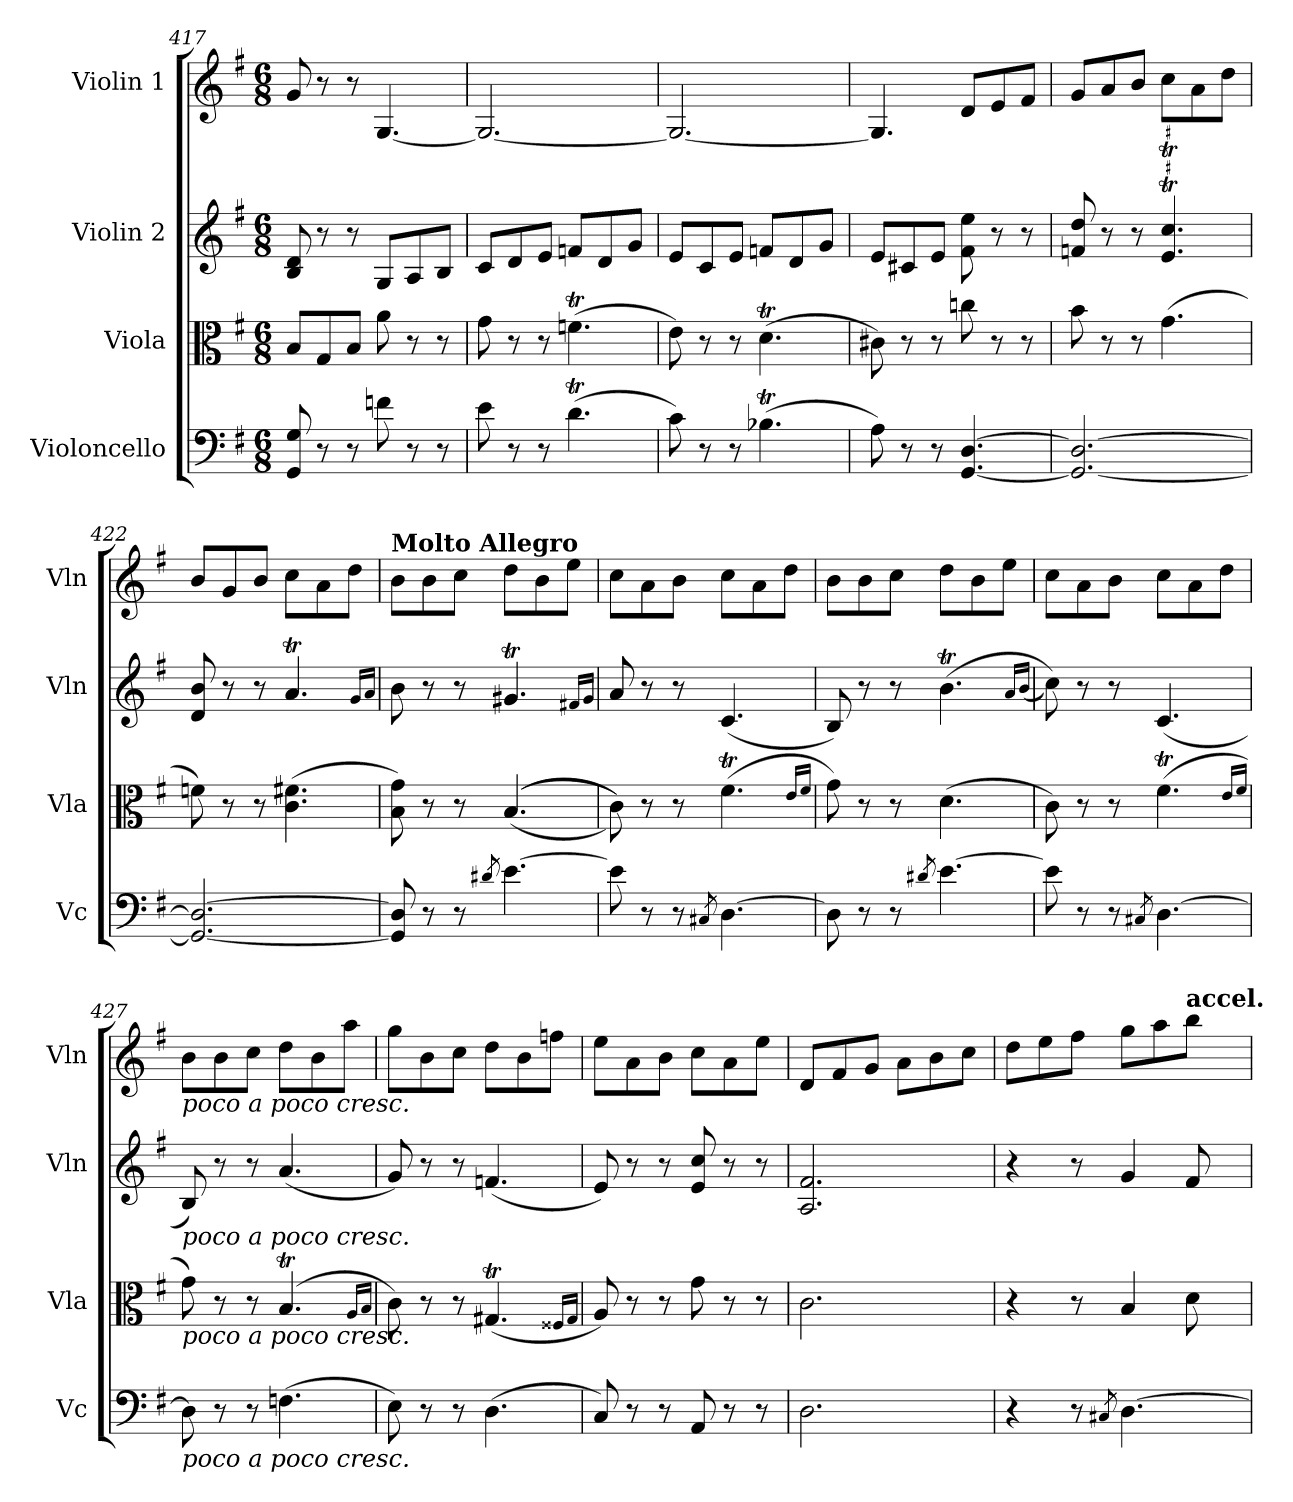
**kern	**dynam	**kern	**dynam	**kern	**dynam	**kern	**dynam
*part4	*part4	*part3	*part3	*part2	*part2	*part1	*part1
*staff4	*staff4	*staff3	*staff3	*staff2	*staff2	*staff1	*staff1
*I"Violoncello	*	*I"Viola	*	*I"Violin 2	*	*I"Violin 1	*
*I'Vc	*	*I'Vla	*	*I'Vln	*	*I'Vln	*
*clefF4	*	*clefC3	*	*clefG2	*	*clefG2	*
*k[f#]	*	*k[f#]	*	*k[f#]	*	*k[f#]	*
*M6/8	*	*M6/8	*	*M6/8	*	*M6/8	*
=417	=417	=417	=417	=417	=417	=417	=417
8GG/ 8G/	.	8B/L	.	8B/ 8d/	.	8g/	.
8r	.	8G/	.	8r	.	8r	.
8r	.	8B/J	.	8r	.	8r	.
8fn\	.	8a\	.	8G/L	.	[<4.G/	.
8r	.	8r	.	8A/	.	.	.
8r	.	8r	.	8B/J	.	.	.
!!LO:LB:g=z
=418	=418	=418	=418	=418	=418	=418	=418
8e\	.	8g\	.	8c/L	.	2.G/_	.
8r	.	8r	.	8d/	.	.	.
8r	.	8r	.	8e/J	.	.	.
(4.dT\	.	(4.fnT\	.	8fn/L	.	.	.
.	.	.	.	8d/	.	.	.
.	.	.	.	8g/J	.	.	.
=419	=419	=419	=419	=419	=419	=419	=419
!	!LO:DY:b	!	!	!	!	!	!
!	!LO:DY:n=1:b	!	!	!	!	!	!
!	!LO:DY:n=2:b	!	!LO:DY:b	!	!	!	!
!	!	!	!LO:DY:n=1:b	!	!	!	!
!	!	!	!LO:DY:n=2:b	!	!LO:DY:b	!	!
!	!	!	!	!	!LO:DY:n=1:b	!	!
!	!	!	!	!	!LO:DY:n=2:b	!	!LO:DY:b
!	!	!	!	!	!	!	!LO:DY:n=1:b
!	!	!	!	!	!	!	!LO:DY:n=2:b
8c\)	other-dynamics pp other-dynamics	8e\)	other-dynamics pp other-dynamics	8e/L	other-dynamics pp other-dynamics	2.G/_	other-dynamics pp other-dynamics
8r	.	8r	.	8c/	.	.	.
8r	.	8r	.	8e/J	.	.	.
(4.B-XT\	.	(4.dT\	.	8fn/L	.	.	.
.	.	.	.	8d/	.	.	.
.	.	.	.	8g/J	.	.	.
=420	=420	=420	=420	=420	=420	=420	=420
8A\)	.	8c#X\)	.	8e/L	.	4.G/]	.
8r	.	8r	.	8c#X/	.	.	.
8r	.	8r	.	8e/J	.	.	.
[<4.GG/ [>4.D/	.	8ccn\	.	8f#\ 8ee\	.	8d/L	.
.	.	8r	.	8r	.	8e/	.
.	.	8r	.	8r	.	8f#/J	.
=421	=421	=421	=421	=421	=421	=421	=421
2.GG/_ 2.D/_	.	8b\	.	8fn/ 8dd/	.	8g/L	.
.	.	8r	.	8r	.	8a/	.
.	.	8r	.	8r	.	8b/J	.
.	.	(4.g\	.	4.e/T 4.cc/T	.	8cc\L	.
.	.	.	.	.	.	8a\	.
.	.	.	.	.	.	8dd\J	.
=422	=422	=422	=422	=422	=422	=422	=422
2.GG/_ 2.D/_	.	8fn\)	.	8d/ 8b/	.	8b/L	.
.	.	8r	.	8r	.	8g/	.
.	.	8r	.	8r	.	8b/J	.
.	.	(4.c\ 4.f#X\	.	4.aT/	.	8cc\L	.
.	.	.	.	.	.	8a\	.
.	.	.	.	.	.	8dd\J	.
.	.	.	.	16qg/LL	.	.	.
.	.	.	.	16qa/JJ	.	.	.
=423	=423	=423	=423	=423	=423	=423	=423
!!LO:REH:place=s1:a:B:cj:fs=14:t=W
!	!	!	!	!	!	!LO:TX:a:B:t=Molto Allegro	!
8GG/] 8D/]	.	8B\ 8g\)	.	8b\	.	8b\L	.
8r	.	8r	.	8r	.	8b\	.
8r	.	8r	.	8r	.	8cc\J	.
8qd#X/	.	.	.	.	.	.	.
[4.e\	.	(((4.B/	.	4.g#Xt/	.	8dd\L	.
.	.	.	.	.	.	8b\	.
.	.	.	.	.	.	8ee\J	.
.	.	.	.	16qf#X/LL	.	.	.
.	.	.	.	16qg#/JJ	.	.	.
!!LO:PB:g=z
=424	=424	=424	=424	=424	=424	=424	=424
8e\]	.	8c\)))	.	8a/	.	8cc\L	.
8r	.	8r	.	8r	.	8a\	.
8r	.	8r	.	8r	.	8b\J	.
8qC#X/	.	.	.	.	.	.	.
[>4.D\	.	(4.f#t\	.	(4.c/	.	8cc\L	.
.	.	.	.	.	.	8a\	.
.	.	.	.	.	.	8dd\J	.
.	.	16qe/LL	.	.	.	.	.
.	.	16qf#/JJ	.	.	.	.	.
=425	=425	=425	=425	=425	=425	=425	=425
8D\]	.	8g\)	.	8B/)	.	8b\L	.
8r	.	8r	.	8r	.	8b\	.
8r	.	8r	.	8r	.	8cc\J	.
8qd#X/	.	.	.	.	.	.	.
[>4.e\	.	(4.d\	.	(4.bt\	.	8dd\L	.
.	.	.	.	.	.	8b\	.
.	.	.	.	.	.	8ee\J	.
.	.	.	.	16qa/LL	.	.	.
.	.	.	.	(16qb/JJ	.	.	.
=426	=426	=426	=426	=426	=426	=426	=426
8e\]	.	8c\)	.	8cc\))	.	8cc\L	.
8r	.	8r	.	8r	.	8a\	.
8r	.	8r	.	8r	.	8b\J	.
8qC#X/	.	.	.	.	.	.	.
[>4.D\	.	(4.f#t\	.	(4.c/	.	8cc\L	.
.	.	.	.	.	.	8a\	.
.	.	.	.	.	.	8dd\J	.
.	.	16qe/LL	.	.	.	.	.
.	.	16qf#/JJ	.	.	.	.	.
=427	=427	=427	=427	=427	=427	=427	=427
!	!	!	!	!	!	!LO:TX:b:i:t=poco a poco cresc.	!
!	!	!	!	!LO:TX:b:i:t=poco a poco cresc.	!	!	!
!	!	!LO:TX:b:i:t=poco a poco cresc.	!	!	!	!	!
!LO:TX:b:i:t=poco a poco cresc.	!	!	!	!	!	!	!
8D\]	.	8g\)	.	8B/)	.	8b\L	.
8r	.	8r	.	8r	.	8b\	.
8r	.	8r	.	8r	.	8cc\J	.
(4.Fn\	.	(4.Bt/	.	(4.a/	.	8dd\L	.
.	.	.	.	.	.	8b\	.
.	.	.	.	.	.	8aa\J	.
.	.	16qA/LL	.	.	.	.	.
.	.	16qB/JJ	.	.	.	.	.
=428	=428	=428	=428	=428	=428	=428	=428
8E\)	.	8c\)	.	8g/)	.	8gg\L	.
8r	.	8r	.	8r	.	8b\	.
8r	.	8r	.	8r	.	8cc\J	.
(4.D\	.	(4.G#Xt/	.	(4.fn/	.	8dd\L	.
.	.	.	.	.	.	8b\	.
.	.	.	.	.	.	8ffn\J	.
.	.	16qF##X/LL	.	.	.	.	.
.	.	16qG#/JJ	.	.	.	.	.
=429	=429	=429	=429	=429	=429	=429	=429
8C/)	.	8A/)	.	8e/)	.	8ee\L	.
8r	.	8r	.	8r	.	8a\	.
8r	.	8r	.	8r	.	8b\J	.
8AA/	.	8g\	.	8e/ 8cc/	.	8cc\L	.
8r	.	8r	.	8r	.	8a\	.
8r	.	8r	.	8r	.	8ee\J	.
!!LO:PB:g=z
=430	=430	=430	=430	=430	=430	=430	=430
2.D\	.	2.c\	.	2.A/ 2.f#/	.	8d/L	.
.	.	.	.	.	.	8f#/	.
.	.	.	.	.	.	8g/J	.
.	.	.	.	.	.	8a\L	.
.	.	.	.	.	.	8b\	.
.	.	.	.	.	.	8cc\J	.
=431	=431	=431	=431	=431	=431	=431	=431
4r	.	4r	.	4r	.	8dd\L	.
.	.	.	.	.	.	8ee\	.
8r	.	8r	.	8r	.	8ff#\J	.
8qC#X/	.	.	.	.	.	.	.
[>4.D\	.	4B/	.	4g/	.	8gg\L	.
.	.	.	.	.	.	8aa\	.
!	!	!	!	!	!	!LO:TX:a:B:t=accel.	!
.	.	8d\	.	8f#/	.	8bb\J	.
=	=	=	=	=	=	=	=
*-	*-	*-	*-	*-	*-	*-	*-
